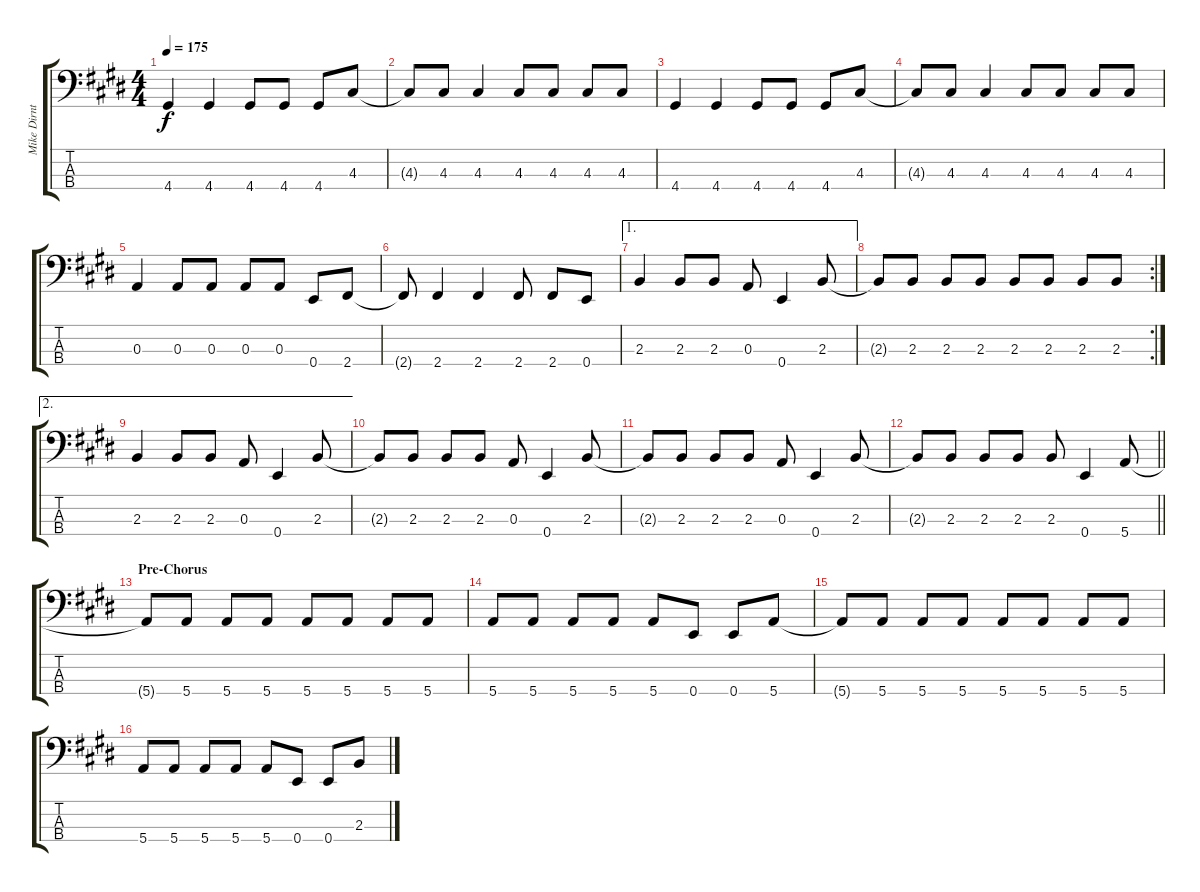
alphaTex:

\track ("Mike Dirnt" "Mike Dirnt") {instrument electricbasspick}
\staff {score tabs}
\tuning (G2 D2 A1 E1) {hide}
\ts (4 4)
\tempo 175
\clef f4
\ks e
4.4.4{dy f} 4.4.4 4.4.8 4.4.8 4.4.8 4.3.8 |
4.3{t}.8 4.3.8 4.3.4 4.3.8 4.3.8 4.3.8 4.3.8 |
4.4.4 4.4.4 4.4.8 4.4.8 4.4.8 4.3.8 |
4.3{t}.8 4.3.8 4.3.4 4.3.8 4.3.8 4.3.8 4.3.8 |
0.3.4 0.3.8 0.3.8 0.3.8 0.3.8 0.4.8 2.4.8 |
2.4{t}.8 2.4.4 2.4.4 2.4.8 2.4.8 0.4.8 |
\ae 1
2.3.4 2.3.8 2.3.8 0.3.8 0.4.4 2.3.8 |
\rc 2
2.3{t}.8 2.3.8 2.3.8 2.3.8 2.3.8 2.3.8 2.3.8 2.3.8 |
\ae 2
2.3.4 2.3.8 2.3.8 0.3.8 0.4.4 2.3.8 |
2.3{t}.8 2.3.8 2.3.8 2.3.8 0.3.8 0.4.4 2.3.8 |
2.3{t}.8 2.3.8 2.3.8 2.3.8 0.3.8 0.4.4 2.3.8 |
\barLineRight lightlight
2.3{t}.8 2.3.8 2.3.8 2.3.8 2.3.8 0.4.4 5.4.8 |
\section ("" "Pre-Chorus")
5.4{t}.8 5.4.8 5.4.8 5.4.8 5.4.8 5.4.8 5.4.8 5.4.8 |
5.4.8 5.4.8 5.4.8 5.4.8 5.4.8 0.4.8 0.4.8 5.4.8 |
5.4{t}.8 5.4.8 5.4.8 5.4.8 5.4.8 5.4.8 5.4.8 5.4.8 |
5.4.8 5.4.8 5.4.8 5.4.8 5.4.8 0.4.8 0.4.8 2.3.8
